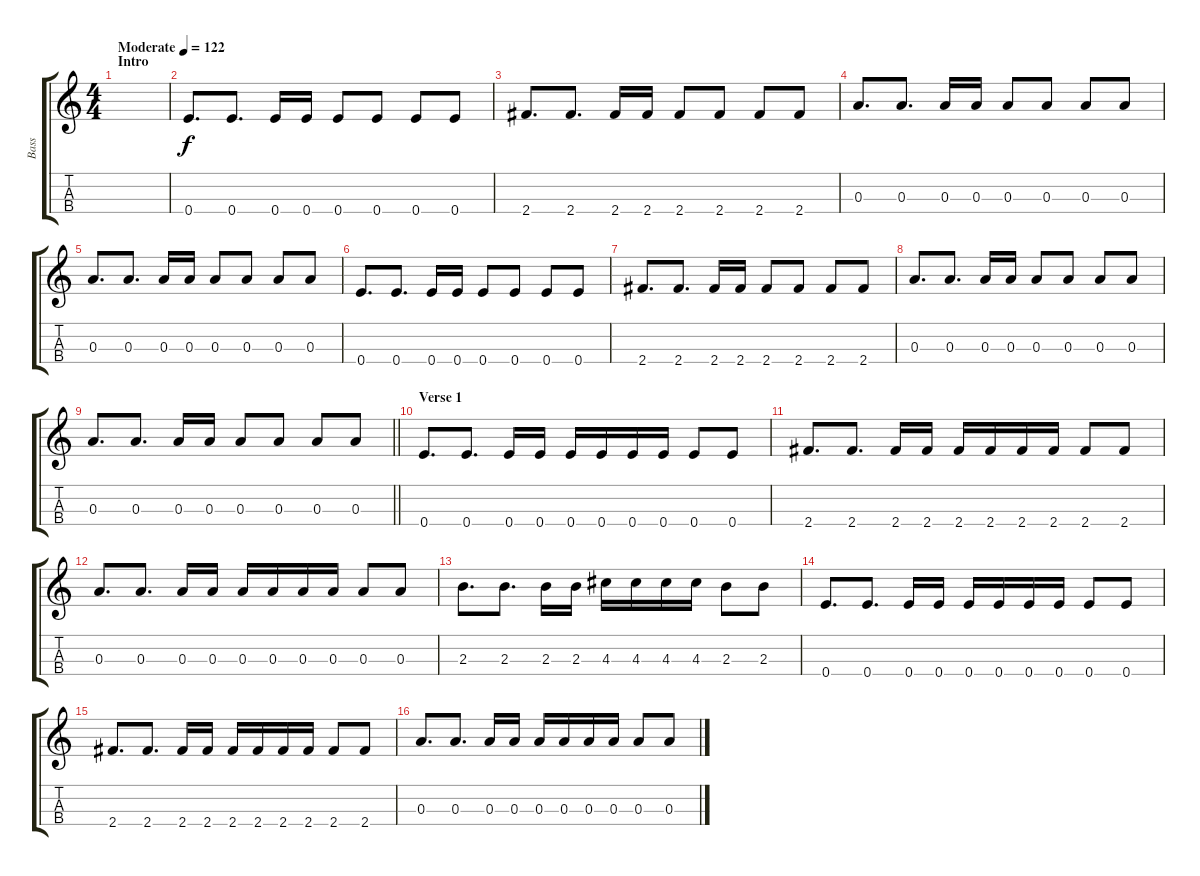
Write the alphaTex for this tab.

\track ("Bass" "Bass") {instrument electricbasspick}
\staff {score tabs}
\tuning (G4 D3 A3 E3) {hide}
\ts (4 4)
\section ("" "Intro")
\tempo (122 "Moderate")
\clef g2
\ks c
|
0.4.8{d} 0.4.8{d} 0.4.16 0.4.16 0.4.8 0.4.8 0.4.8 0.4.8 |
2.4.8{d} 2.4.8{d} 2.4.16 2.4.16 2.4.8 2.4.8 2.4.8 2.4.8 |
0.3.8{d} 0.3.8{d} 0.3.16 0.3.16 0.3.8 0.3.8 0.3.8 0.3.8 |
0.3.8{d} 0.3.8{d} 0.3.16 0.3.16 0.3.8 0.3.8 0.3.8 0.3.8 |
0.4.8{d} 0.4.8{d} 0.4.16 0.4.16 0.4.8 0.4.8 0.4.8 0.4.8 |
2.4.8{d} 2.4.8{d} 2.4.16 2.4.16 2.4.8 2.4.8 2.4.8 2.4.8 |
0.3.8{d} 0.3.8{d} 0.3.16 0.3.16 0.3.8 0.3.8 0.3.8 0.3.8 |
\barLineRight lightlight
0.3.8{d} 0.3.8{d} 0.3.16 0.3.16 0.3.8 0.3.8 0.3.8 0.3.8 |
\section ("" "Verse 1")
0.4.8{d} 0.4.8{d} 0.4.16 0.4.16 0.4.16 0.4.16 0.4.16 0.4.16 0.4.8 0.4.8 |
2.4.8{d} 2.4.8{d} 2.4.16 2.4.16 2.4.16 2.4.16 2.4.16 2.4.16 2.4.8 2.4.8 |
0.3.8{d} 0.3.8{d} 0.3.16 0.3.16 0.3.16 0.3.16 0.3.16 0.3.16 0.3.8 0.3.8 |
2.3.8{d} 2.3.8{d} 2.3.16 2.3.16 4.3.16 4.3.16 4.3.16 4.3.16 2.3.8 2.3.8 |
0.4.8{d} 0.4.8{d} 0.4.16 0.4.16 0.4.16 0.4.16 0.4.16 0.4.16 0.4.8 0.4.8 |
2.4.8{d} 2.4.8{d} 2.4.16 2.4.16 2.4.16 2.4.16 2.4.16 2.4.16 2.4.8 2.4.8 |
0.3.8{d} 0.3.8{d} 0.3.16 0.3.16 0.3.16 0.3.16 0.3.16 0.3.16 0.3.8 0.3.8
